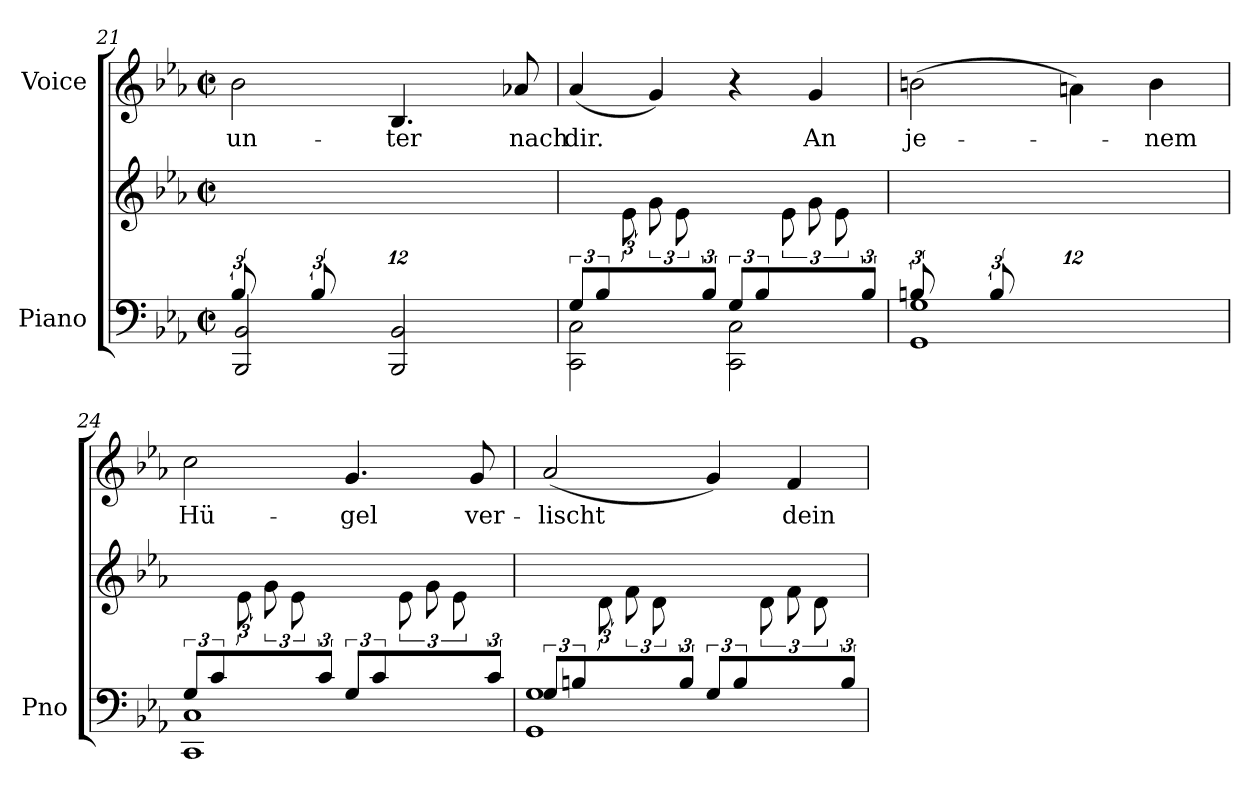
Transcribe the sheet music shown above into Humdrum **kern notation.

**kern	**kern	**kern	**text
*part2	*part2	*part1	*part1
*staff3	*staff2	*staff1	*staff1
*I"Piano	*	*I"Voice	*
*I'Pno	*	*	*
!!LO:PB:g=z
*clefF4	*clefG2	*clefG2	*
*k[b-e-a-]	*k[b-e-a-]	*k[b-e-a-]	*
*M2/2	*M2/2	*M2/2	*
*met(c|)	*met(c|)	*met(c|)	*
=21	=21	=21	=21
*^	*	*	*
!	!	!	!	!LO:LY:b
12B-/L	2BBB-/ 2BB-/	12ryy	2b-\	-un-
12%5ryy	.	12d\	.	.
.	.	12f\	.	.
.	.	12a-\	.	.
.	.	12f\	.	.
.	.	12d\J	.	.
!	!	!	!	!LO:LY:b
12B-/L	2BBB-/ 2BB-/	12ryy	4.B-/	-ter
12%5ryy	.	12d\	.	.
.	.	12f\	.	.
.	.	12a-\	.	.
.	.	12f\	.	.
!	!	!	!	!LO:LY:b
.	.	.	8a-X/	nach
.	.	12d\J	.	.
=22	=22	=22	=22	=22
!	!	!	!	!LO:LY:b
12G/L	2CC\ 2C\	6ryy	(4a-/	dir.
12B-/	.	.	.	.
4ryy	.	12e-\	.	.
.	.	12g\	4g/)	.
.	.	12e-\	.	.
12B-/J	.	4ryy	.	.
12G/L	2CC\ 2C\	.	4r	.
12B-/	.	.	.	.
4ryy	.	12e-\	.	.
!	!	!	!	!LO:LY:b
.	.	12g\	4g/	An
.	.	12e-\	.	.
12B-/J	.	12ryy	.	.
!!LO:LB:g=z
=23	=23	=23	=23	=23
!	!	!	!	!LO:LY:b
12Bn/L	1GG 1G	12ryy	(2bn\	je-
12%5ryy	.	12d\	.	.
.	.	12f\	.	.
.	.	12g\	.	.
.	.	12f\	.	.
.	.	12d\J	.	.
12B/L	.	12ryy	4an\)	.
12%5ryy	.	12d\	.	.
.	.	12f\	.	.
!	!	!	!	!LO:LY:b
.	.	12g\	4b\	-nem
.	.	12f\	.	.
.	.	12d\J	.	.
=24	=24	=24	=24	=24
!	!	!	!	!LO:LY:b
12G/L	1CC 1C	6ryy	2cc\	Hü-
12c/	.	.	.	.
4ryy	.	12e-\	.	.
.	.	12g\	.	.
.	.	12e-\	.	.
12c/J	.	4ryy	.	.
!	!	!	!	!LO:LY:b
12G/L	.	.	4.g/	-gel
12c/	.	.	.	.
4ryy	.	12e-\	.	.
.	.	12g\	.	.
.	.	12e-\	.	.
!	!	!	!	!LO:LY:b
.	.	.	8g/	ver-
12c/J	.	12ryy	.	.
!!LO:PB:g=z
=25	=25	=25	=25	=25
!	!	!	!	!LO:LY:b
12G/L	1GG 1G	6ryy	(2a-/	-lischt
12Bn/	.	.	.	.
4ryy	.	12d\	.	.
.	.	12f\	.	.
.	.	12d\	.	.
12B/J	.	4ryy	.	.
12G/L	.	.	4g/)	.
12B/	.	.	.	.
4ryy	.	12d\	.	.
!	!	!	!	!LO:LY:b
.	.	12f\	4f/	dein
.	.	12d\	.	.
12B/J	.	12ryy	.	.
*v	*v	*	*	*
=	=	=	=
*-	*-	*-	*-
